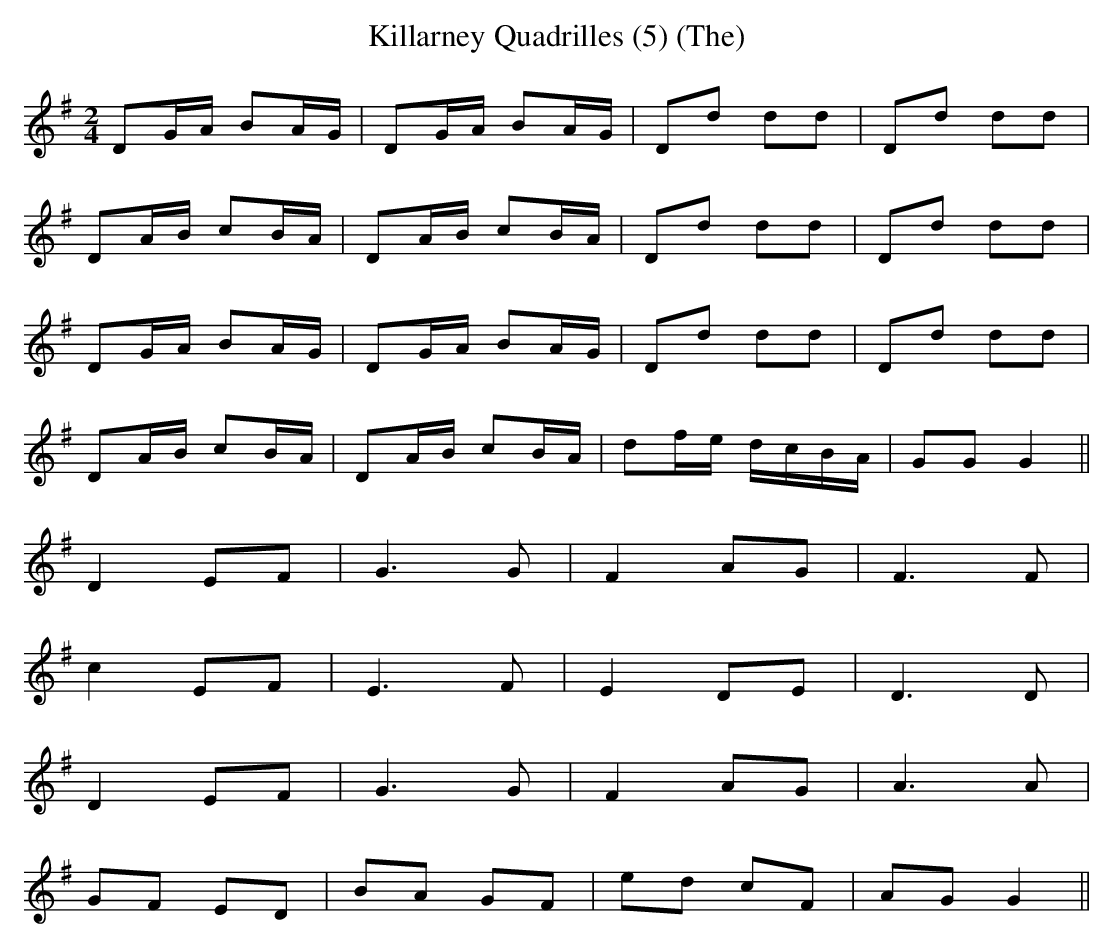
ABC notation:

X:1
T:Killarney Quadrilles (5) (The)
M:2/4
L:1/8
K:GMaj
DG/A/ BA/G/|DG/A/ BA/G/|Dd dd|Dd dd|
DA/B/ cB/A/|DA/B/ cB/A/|Dd dd|Dd dd|
DG/A/ BA/G/|DG/A/ BA/G/|Dd dd|Dd dd|
DA/B/ cB/A/|DA/B/ cB/A/|df/e/ d/c/B/A/|GG G2||
D2 EF|G3 G|F2 AG|F3 F|
c2 EF|E3 F|E2 DE|D3 D|
D2 EF|G3 G|F2 AG|A3 A|
GF ED|BA GF|ed cF|AG G2||
